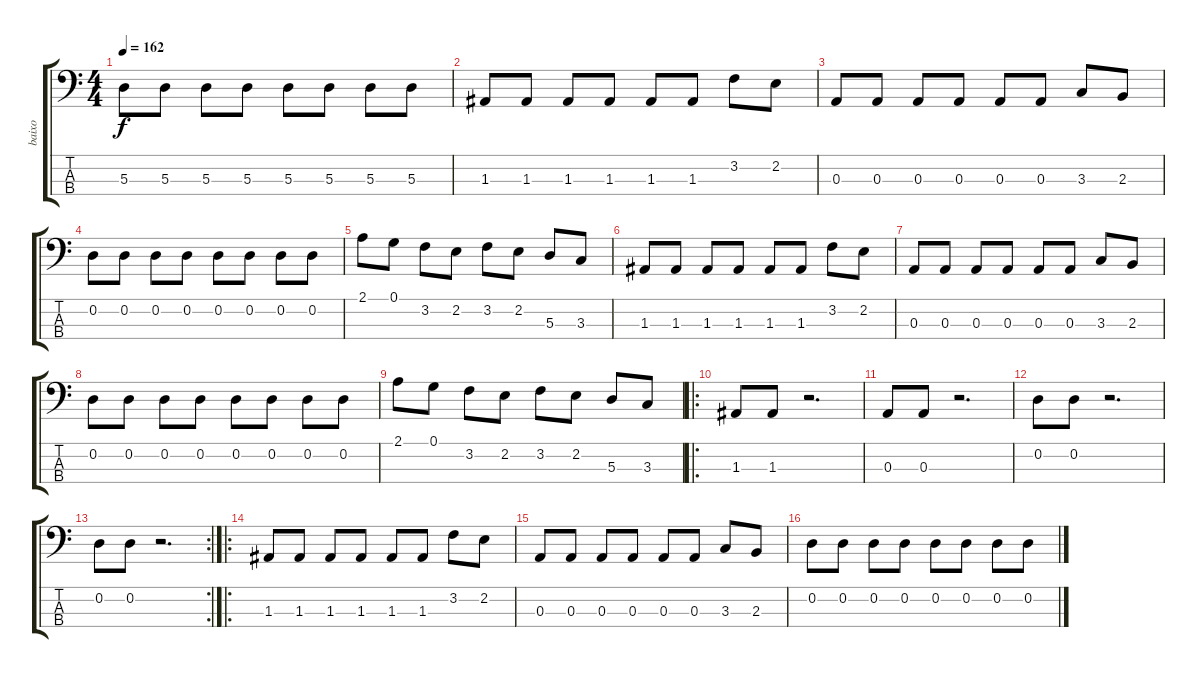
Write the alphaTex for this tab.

\track ("baixo" "baixo") {instrument electricbassfinger}
\staff {score tabs}
\tuning (G2 D2 A1 E1) {hide}
\ts (4 4)
\tempo 162
\clef f4
\ks c
5.3.8{dy f} 5.3.8 5.3.8 5.3.8 5.3.8 5.3.8 5.3.8 5.3.8 |
1.3.8 1.3.8 1.3.8 1.3.8 1.3.8 1.3.8 3.2.8 2.2.8 |
0.3.8 0.3.8 0.3.8 0.3.8 0.3.8 0.3.8 3.3.8 2.3.8 |
0.2.8 0.2.8 0.2.8 0.2.8 0.2.8 0.2.8 0.2.8 0.2.8 |
2.1.8 0.1.8 3.2.8 2.2.8 3.2.8 2.2.8 5.3.8 3.3.8 |
1.3.8 1.3.8 1.3.8 1.3.8 1.3.8 1.3.8 3.2.8 2.2.8 |
0.3.8 0.3.8 0.3.8 0.3.8 0.3.8 0.3.8 3.3.8 2.3.8 |
0.2.8 0.2.8 0.2.8 0.2.8 0.2.8 0.2.8 0.2.8 0.2.8 |
2.1.8 0.1.8 3.2.8 2.2.8 3.2.8 2.2.8 5.3.8 3.3.8 |
\ro
1.3.8 1.3.8 r.2{d} |
0.3.8 0.3.8 r.2{d} |
0.2.8 0.2.8 r.2{d} |
\rc 2
0.2.8 0.2.8 r.2{d} |
\ro
1.3.8 1.3.8 1.3.8 1.3.8 1.3.8 1.3.8 3.2.8 2.2.8 |
0.3.8 0.3.8 0.3.8 0.3.8 0.3.8 0.3.8 3.3.8 2.3.8 |
0.2.8 0.2.8 0.2.8 0.2.8 0.2.8 0.2.8 0.2.8 0.2.8
